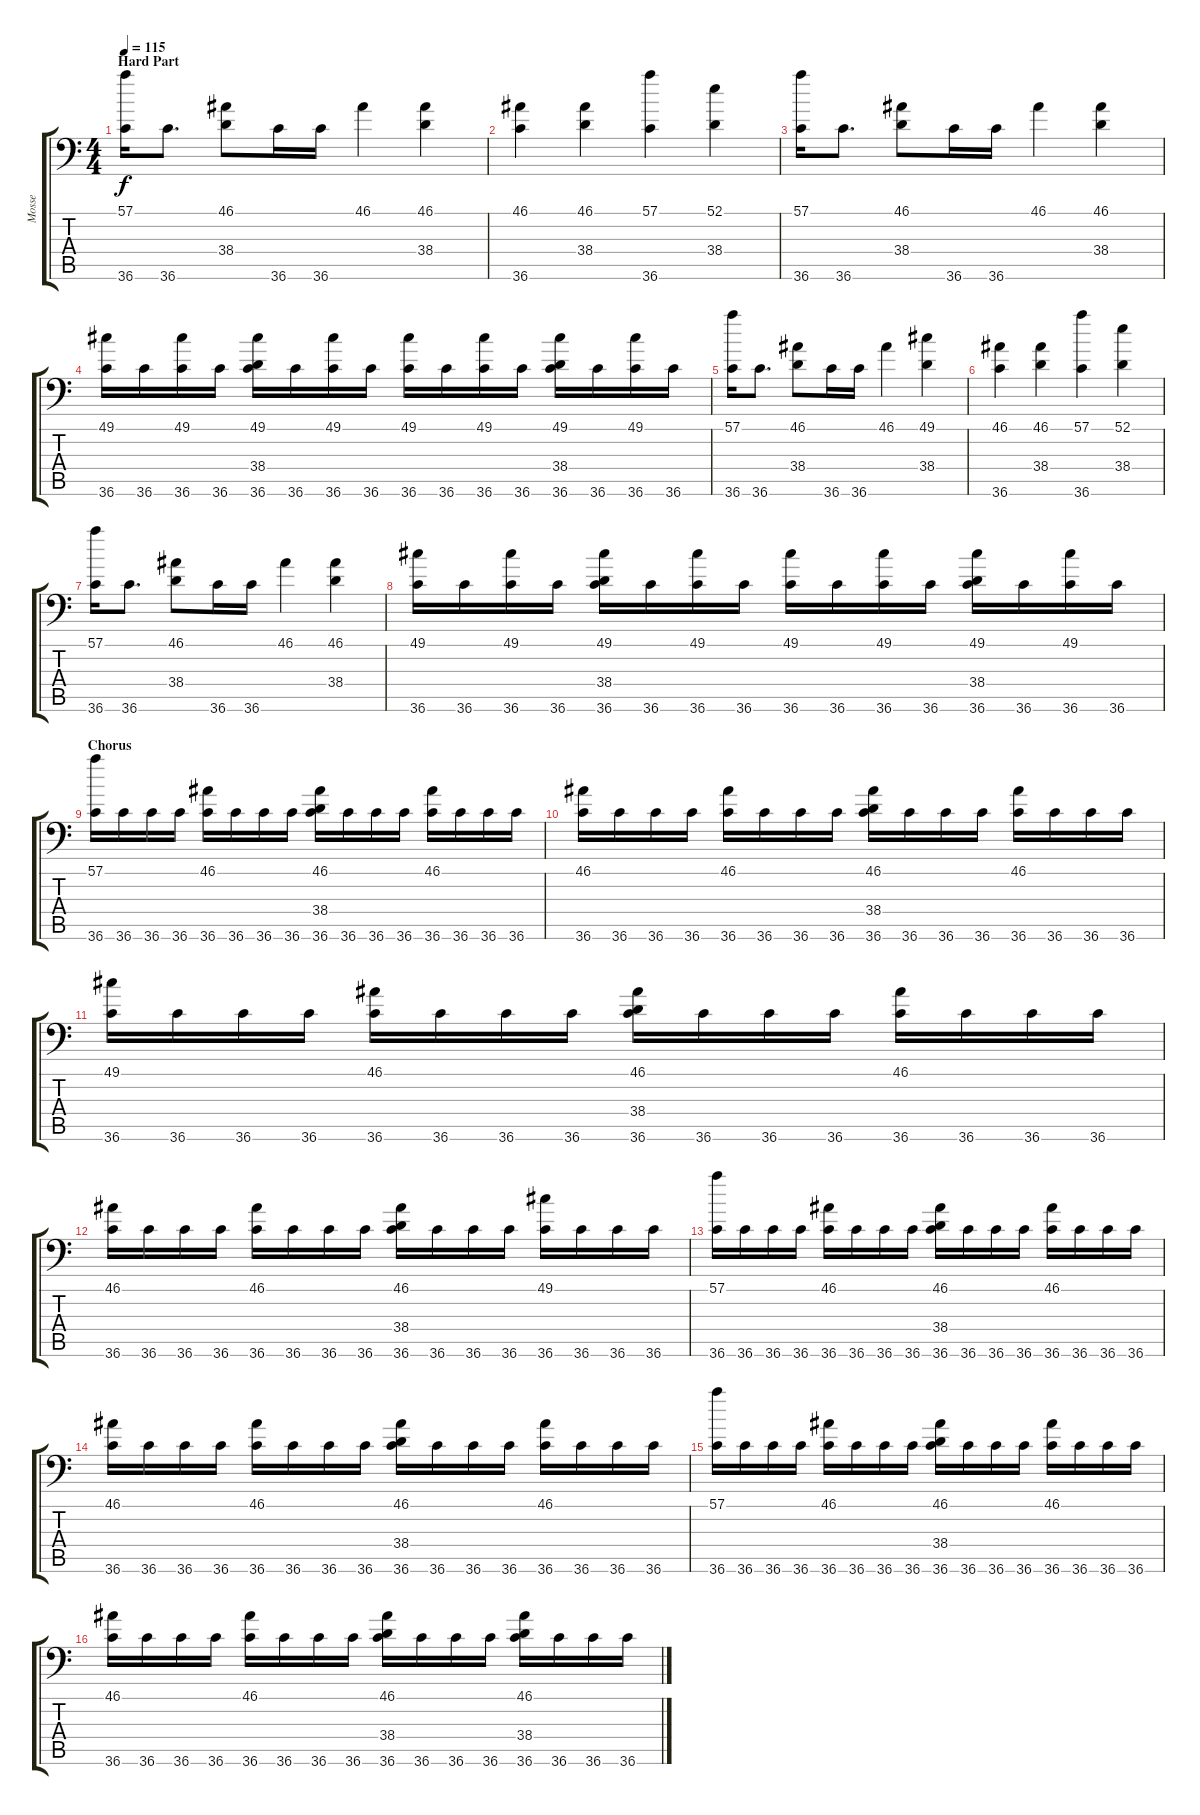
\track ("Mosse" "Mosse") {instrument acousticgrandpiano}
\staff {score tabs}
\tuning (C-1 C-1 C-1 C-1 C-1 C-1) {hide}
\ts (4 4)
\section ("" "Hard Part")
\tempo 115
\clef f4
\ks c
(57.1 36.6).16{dy f} 36.6.8{d} (46.1 38.4).8 36.6.16 36.6.16 46.1.4 (46.1 38.4).4 |
(46.1 36.6).4 (46.1 38.4).4 (57.1 36.6).4 (52.1 38.4).4 |
(57.1 36.6).16 36.6.8{d} (46.1 38.4).8 36.6.16 36.6.16 46.1.4 (46.1 38.4).4 |
(49.1 36.6).16 36.6.16 (49.1 36.6).16 36.6.16 (49.1 38.4 36.6).16 36.6.16 (49.1 36.6).16 36.6.16 (49.1 36.6).16 36.6.16 (49.1 36.6).16 36.6.16 (49.1 38.4 36.6).16 36.6.16 (49.1 36.6).16 36.6.16 |
(57.1 36.6).16 36.6.8{d} (46.1 38.4).8 36.6.16 36.6.16 46.1.4 (49.1 38.4).4 |
(46.1 36.6).4 (46.1 38.4).4 (57.1 36.6).4 (52.1 38.4).4 |
(57.1 36.6).16 36.6.8{d} (46.1 38.4).8 36.6.16 36.6.16 46.1.4 (46.1 38.4).4 |
(49.1 36.6).16 36.6.16 (49.1 36.6).16 36.6.16 (49.1 38.4 36.6).16 36.6.16 (49.1 36.6).16 36.6.16 (49.1 36.6).16 36.6.16 (49.1 36.6).16 36.6.16 (49.1 38.4 36.6).16 36.6.16 (49.1 36.6).16 36.6.16 |
\section ("" "Chorus")
(57.1 36.6).16 36.6.16 36.6.16 36.6.16 (46.1 36.6).16 36.6.16 36.6.16 36.6.16 (46.1 38.4 36.6).16 36.6.16 36.6.16 36.6.16 (46.1 36.6).16 36.6.16 36.6.16 36.6.16 |
(46.1 36.6).16 36.6.16 36.6.16 36.6.16 (46.1 36.6).16 36.6.16 36.6.16 36.6.16 (46.1 38.4 36.6).16 36.6.16 36.6.16 36.6.16 (46.1 36.6).16 36.6.16 36.6.16 36.6.16 |
(49.1 36.6).16 36.6.16 36.6.16 36.6.16 (46.1 36.6).16 36.6.16 36.6.16 36.6.16 (46.1 38.4 36.6).16 36.6.16 36.6.16 36.6.16 (46.1 36.6).16 36.6.16 36.6.16 36.6.16 |
(46.1 36.6).16 36.6.16 36.6.16 36.6.16 (46.1 36.6).16 36.6.16 36.6.16 36.6.16 (46.1 38.4 36.6).16 36.6.16 36.6.16 36.6.16 (49.1 36.6).16 36.6.16 36.6.16 36.6.16 |
(57.1 36.6).16 36.6.16 36.6.16 36.6.16 (46.1 36.6).16 36.6.16 36.6.16 36.6.16 (46.1 38.4 36.6).16 36.6.16 36.6.16 36.6.16 (46.1 36.6).16 36.6.16 36.6.16 36.6.16 |
(46.1 36.6).16 36.6.16 36.6.16 36.6.16 (46.1 36.6).16 36.6.16 36.6.16 36.6.16 (46.1 38.4 36.6).16 36.6.16 36.6.16 36.6.16 (46.1 36.6).16 36.6.16 36.6.16 36.6.16 |
(57.1 36.6).16 36.6.16 36.6.16 36.6.16 (46.1 36.6).16 36.6.16 36.6.16 36.6.16 (46.1 38.4 36.6).16 36.6.16 36.6.16 36.6.16 (46.1 36.6).16 36.6.16 36.6.16 36.6.16 |
(46.1 36.6).16 36.6.16 36.6.16 36.6.16 (46.1 36.6).16 36.6.16 36.6.16 36.6.16 (46.1 38.4 36.6).16 36.6.16 36.6.16 36.6.16 (46.1 38.4 36.6).16 36.6.16 36.6.16 36.6.16
